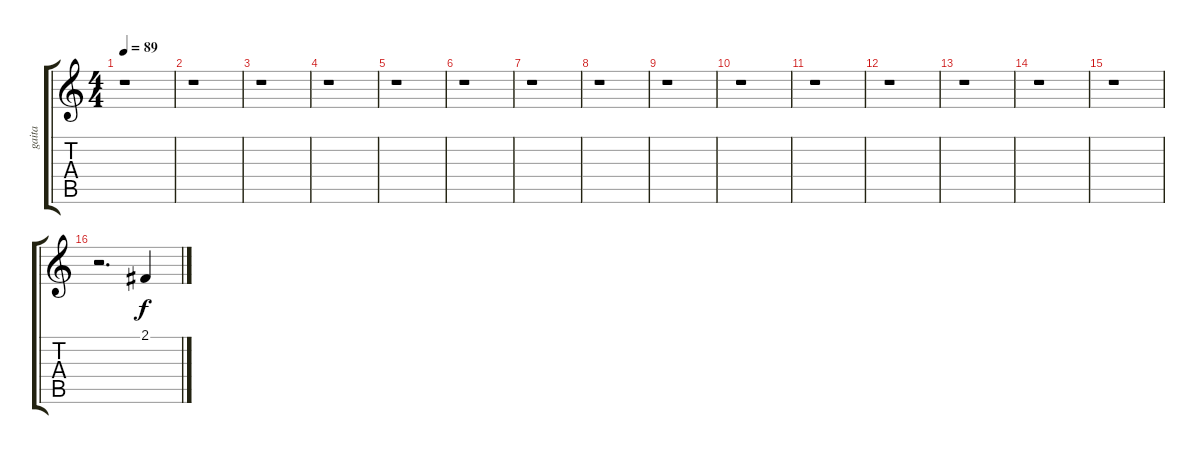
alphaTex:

\track ("gaita" "gaita") {instrument fx6goblins}
\staff {score tabs}
\tuning (E4 B3 G3 D3 A2 E2) {hide}
\ts (4 4)
\tempo 89
\clef g2
\ks c
r.1{dy f} |
r.1 |
r.1 |
r.1 |
r.1 |
r.1 |
r.1 |
r.1 |
r.1 |
r.1 |
r.1 |
r.1 |
r.1 |
r.1 |
r.1 |
r.2{d} 2.1.4
